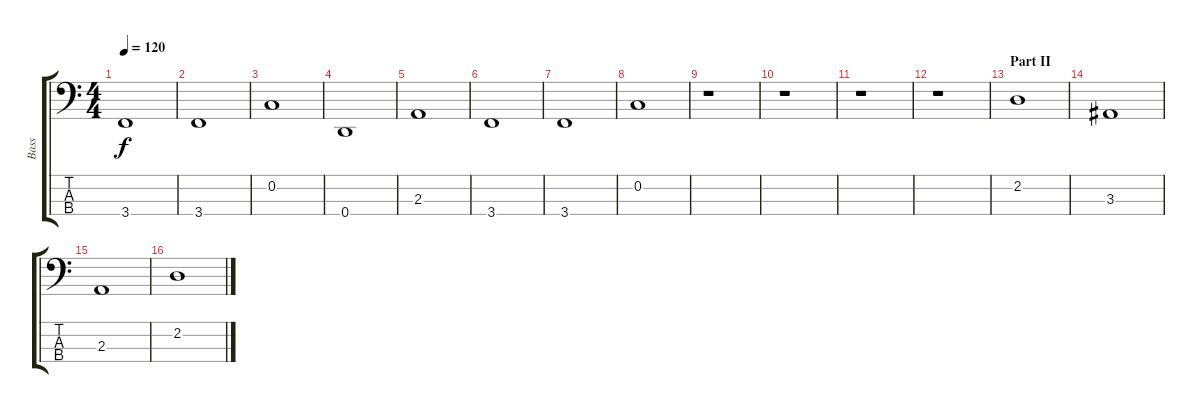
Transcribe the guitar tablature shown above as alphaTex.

\track ("Bass" "Bass") {instrument electricbasspick}
\staff {score tabs}
\tuning (F2 C2 G1 D1) {hide}
\ts (4 4)
\tempo 120
\clef f4
\ks c
3.4.1{dy f} |
3.4.1 |
0.2.1 |
0.4.1 |
2.3.1 |
3.4.1 |
3.4.1 |
0.2.1 |
r.1 |
r.1 |
r.1 |
r.1 |
\section ("" "Part II")
2.2.1{instrument electricbasspick} |
3.3.1 |
2.3.1 |
2.2.1
